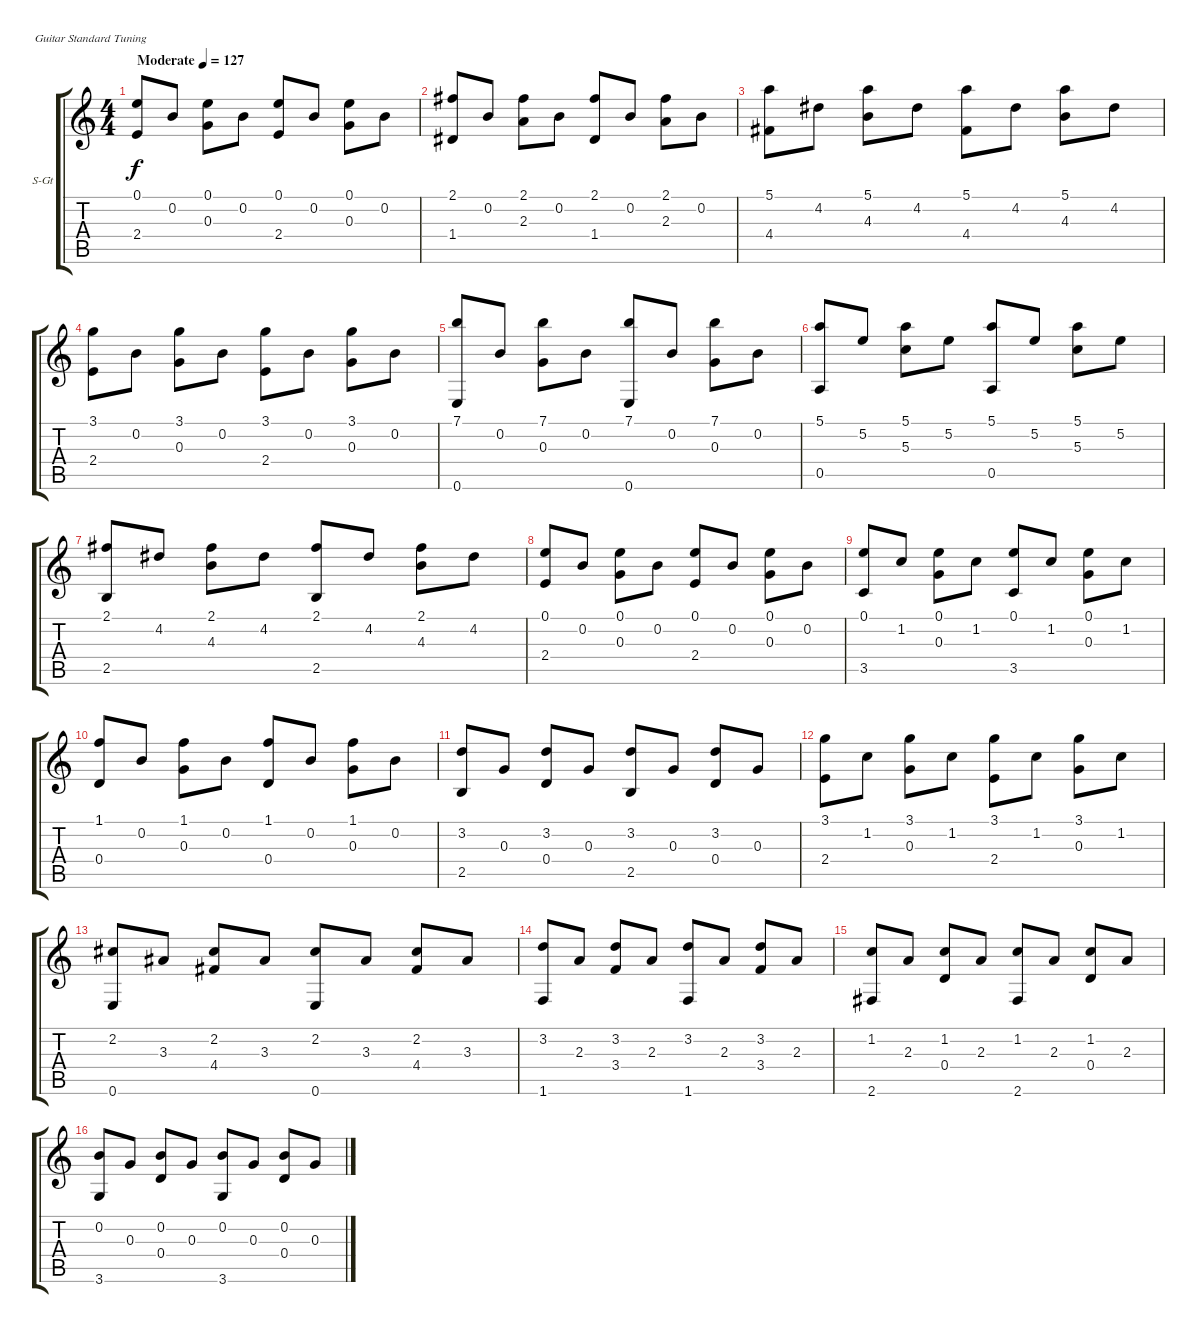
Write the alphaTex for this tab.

\bracketExtendMode groupsimilarinstruments
\firstSystemTrackNameOrientation horizontal
\otherSystemsTrackNameOrientation horizontal
\track ("Pista 1" "S-Gt") {instrument acousticguitarsteel}
\staff {score tabs}
\tuning (E4 B3 G3 D3 A2 E2)
\ts (4 4)
\beaming (8 2 2 2 2)
\tempo (127 "Moderate")
\clef g2
\ks c
(0.1 2.4).8{dy f instrument acousticguitarsteel} 0.2.8 (0.1 0.3).8 0.2.8 (0.1 2.4).8 0.2.8 (0.1 0.3).8 0.2.8 |
(2.1 1.4).8 0.2.8 (2.1 2.3).8 0.2.8 (2.1 1.4).8 0.2.8 (2.1 2.3).8 0.2.8 |
(5.1 4.4).8 4.2.8 (5.1 4.3).8 4.2.8 (5.1 4.4).8 4.2.8 (5.1 4.3).8 4.2.8 |
(3.1 2.4).8 0.2.8 (3.1 0.3).8 0.2.8 (3.1 2.4).8 0.2.8 (3.1 0.3).8 0.2.8 |
(7.1 0.6).8 0.2.8 (7.1 0.3).8 0.2.8 (7.1 0.6).8 0.2.8 (7.1 0.3).8 0.2.8 |
(5.1 0.5).8 5.2.8 (5.1 5.3).8 5.2.8 (5.1 0.5).8 5.2.8 (5.1 5.3).8 5.2.8 |
(2.1 2.5).8 4.2.8 (2.1 4.3).8 4.2.8 (2.1 2.5).8 4.2.8 (2.1 4.3).8 4.2.8 |
(0.1 2.4).8 0.2.8 (0.1 0.3).8 0.2.8 (0.1 2.4).8 0.2.8 (0.1 0.3).8 0.2.8 |
(0.1 3.5).8 1.2.8 (0.1 0.3).8 1.2.8 (0.1 3.5).8 1.2.8 (0.1 0.3).8 1.2.8 |
(1.1 0.4).8 0.2.8 (1.1 0.3).8 0.2.8 (1.1 0.4).8 0.2.8 (1.1 0.3).8 0.2.8 |
(3.2 2.5).8 0.3.8 (3.2 0.4).8 0.3.8 (3.2 2.5).8 0.3.8 (3.2 0.4).8 0.3.8 |
(3.1 2.4).8 1.2.8 (3.1 0.3).8 1.2.8 (3.1 2.4).8 1.2.8 (3.1 0.3).8 1.2.8 |
(2.2 0.6).8 3.3.8 (2.2 4.4).8 3.3.8 (2.2 0.6).8 3.3.8 (2.2 4.4).8 3.3.8 |
(3.2 1.6).8 2.3.8 (3.2 3.4).8 2.3.8 (3.2 1.6).8 2.3.8 (3.2 3.4).8 2.3.8 |
(1.2 2.6).8 2.3.8 (1.2 0.4).8 2.3.8 (1.2 2.6).8 2.3.8 (1.2 0.4).8 2.3.8 |
(0.2 3.6).8 0.3.8 (0.2 0.4).8 0.3.8 (0.2 3.6).8 0.3.8 (0.2 0.4).8 0.3.8
